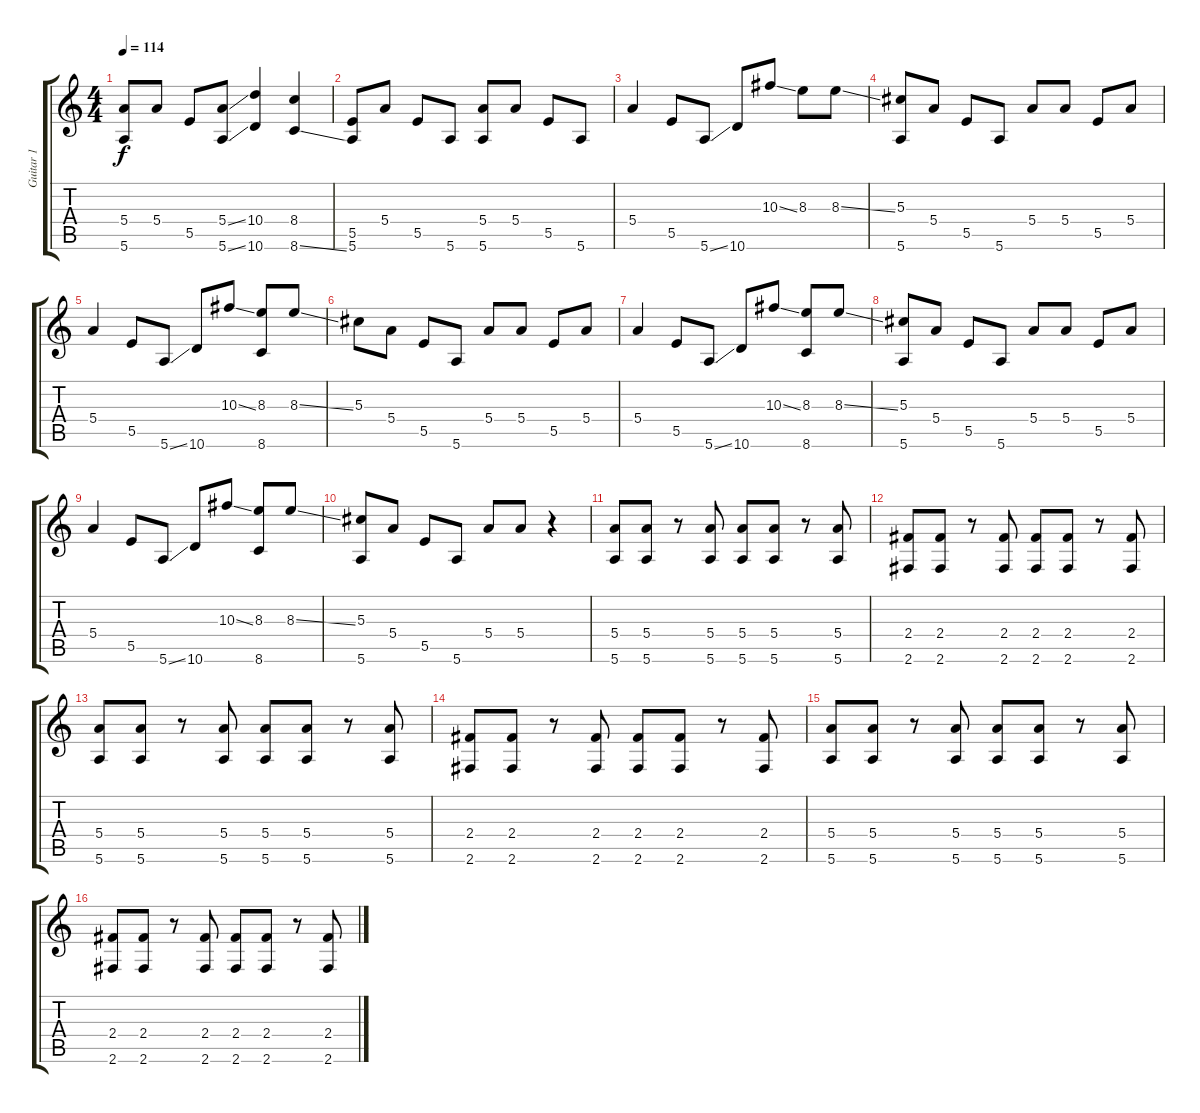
\track ("Guitar 1" "Guitar 1") {instrument overdrivenguitar}
\staff {score tabs}
\tuning (E4 B3 Ab3 E3 B2 E2) {hide}
\ts (4 4)
\tempo 114
\clef g2
\ks c
(5.4 5.6).8{dy f} 5.4.8 5.5.8 (5.4{ss} 5.6{ss}).8 (10.4 10.6).4 (8.4 8.6{ss}).4 |
(5.5 5.6).8 5.4.8 5.5.8 5.6.8 (5.4 5.6).8 5.4.8 5.5.8 5.6.8 |
5.4.4 5.5.8 5.6{ss}.8 10.6.8 10.3{ss}.8 8.3.8 8.3{ss}.8 |
(5.3 5.6).8 5.4.8 5.5.8 5.6.8 5.4.8 5.4.8 5.5.8 5.4.8 |
5.4.4 5.5.8 5.6{ss}.8 10.6.8 10.3{ss}.8 (8.3 8.6).8 8.3{ss}.8 |
5.3.8 5.4.8 5.5.8 5.6.8 5.4.8 5.4.8 5.5.8 5.4.8 |
5.4.4 5.5.8 5.6{ss}.8 10.6.8 10.3{ss}.8 (8.3 8.6).8 8.3{ss}.8 |
(5.3 5.6).8 5.4.8 5.5.8 5.6.8 5.4.8 5.4.8 5.5.8 5.4.8 |
5.4.4 5.5.8 5.6{ss}.8 10.6.8 10.3{ss}.8 (8.3 8.6).8 8.3{ss}.8 |
(5.3 5.6).8 5.4.8 5.5.8 5.6.8 5.4.8 5.4.8 r.4 |
(5.4 5.6).8 (5.4 5.6).8 r.8 (5.4 5.6).8 (5.4 5.6).8 (5.4 5.6).8 r.8 (5.4 5.6).8 |
(2.4 2.6).8 (2.4 2.6).8 r.8 (2.4 2.6).8 (2.4 2.6).8 (2.4 2.6).8 r.8 (2.4 2.6).8 |
(5.4 5.6).8 (5.4 5.6).8 r.8 (5.4 5.6).8 (5.4 5.6).8 (5.4 5.6).8 r.8 (5.4 5.6).8 |
(2.4 2.6).8 (2.4 2.6).8 r.8 (2.4 2.6).8 (2.4 2.6).8 (2.4 2.6).8 r.8 (2.4 2.6).8 |
(5.4 5.6).8 (5.4 5.6).8 r.8 (5.4 5.6).8 (5.4 5.6).8 (5.4 5.6).8 r.8 (5.4 5.6).8 |
(2.4 2.6).8 (2.4 2.6).8 r.8 (2.4 2.6).8 (2.4 2.6).8 (2.4 2.6).8 r.8 (2.4 2.6).8
